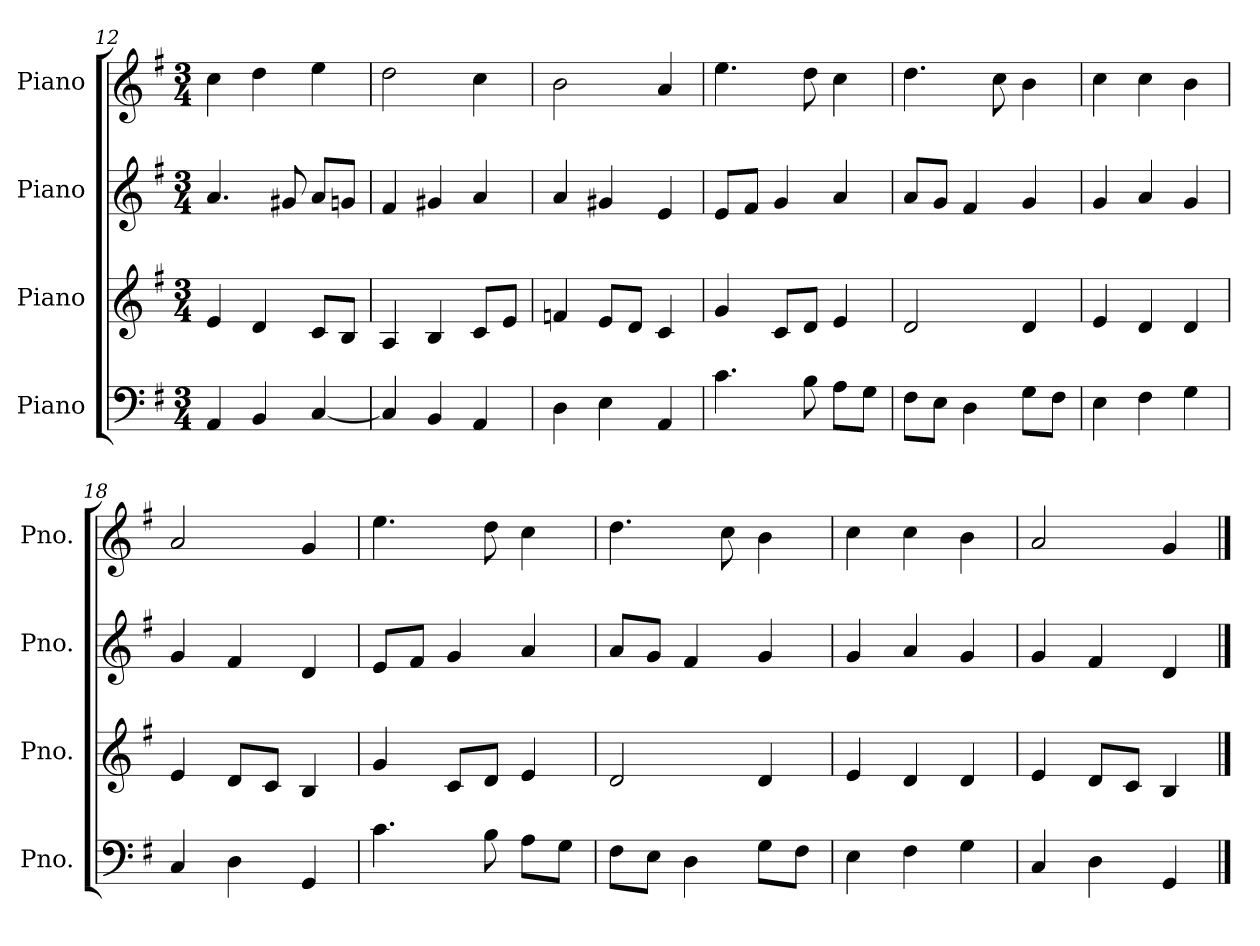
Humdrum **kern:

**kern	**kern	**kern	**kern
*part4	*part3	*part2	*part1
*staff4	*staff3	*staff2	*staff1
*I"Piano	*I"Piano	*I"Piano	*I"Piano
*I'Pno.	*I'Pno.	*I'Pno.	*I'Pno.
*clefF4	*clefG2	*clefG2	*clefG2
*k[f#]	*k[f#]	*k[f#]	*k[f#]
*M3/4	*M3/4	*M3/4	*M3/4
=12	=12	=12	=12
4AA/	4e/	4.a/	4cc\
4BB/	4d/	.	4dd\
.	.	8g#X/	.
[4C/	8c/L	8a/L	4ee\
.	8B/J	8gn/J	.
=13	=13	=13	=13
4C/]	4A/	4f#/	2dd\
4BB/	4B/	4g#X/	.
4AA/	8c/L	4a/	4cc\
.	8e/J	.	.
=14	=14	=14	=14
4D\	4fn/	4a/	2b\
4E\	8e/L	4g#X/	.
.	8d/J	.	.
4AA/	4c/	4e/	4a/
=15	=15	=15	=15
4.c\	4g/	8e/L	4.ee\
.	.	8f#/J	.
.	8c/L	4g/	.
8B\	8d/J	.	8dd\
8A\L	4e/	4a/	4cc\
8G\J	.	.	.
=16	=16	=16	=16
8F#\L	2d/	8a/L	4.dd\
8E\J	.	8g/J	.
4D\	.	4f#/	.
.	.	.	8cc\
8G\L	4d/	4g/	4b\
8F#\J	.	.	.
=17	=17	=17	=17
4E\	4e/	4g/	4cc\
4F#\	4d/	4a/	4cc\
4G\	4d/	4g/	4b\
!!LO:LB:g=z
=18	=18	=18	=18
4C/	4e/	4g/	2a/
4D\	8d/L	4f#/	.
.	8c/J	.	.
4GG/	4B/	4d/	4g/
=19	=19	=19	=19
4.c\	4g/	8e/L	4.ee\
.	.	8f#/J	.
.	8c/L	4g/	.
8B\	8d/J	.	8dd\
8A\L	4e/	4a/	4cc\
8G\J	.	.	.
=20	=20	=20	=20
8F#\L	2d/	8a/L	4.dd\
8E\J	.	8g/J	.
4D\	.	4f#/	.
.	.	.	8cc\
8G\L	4d/	4g/	4b\
8F#\J	.	.	.
=21	=21	=21	=21
4E\	4e/	4g/	4cc\
4F#\	4d/	4a/	4cc\
4G\	4d/	4g/	4b\
=22	=22	=22	=22
4C/	4e/	4g/	2a/
4D\	8d/L	4f#/	.
.	8c/J	.	.
4GG/	4B/	4d/	4g/
==	==	==	==
*-	*-	*-	*-
